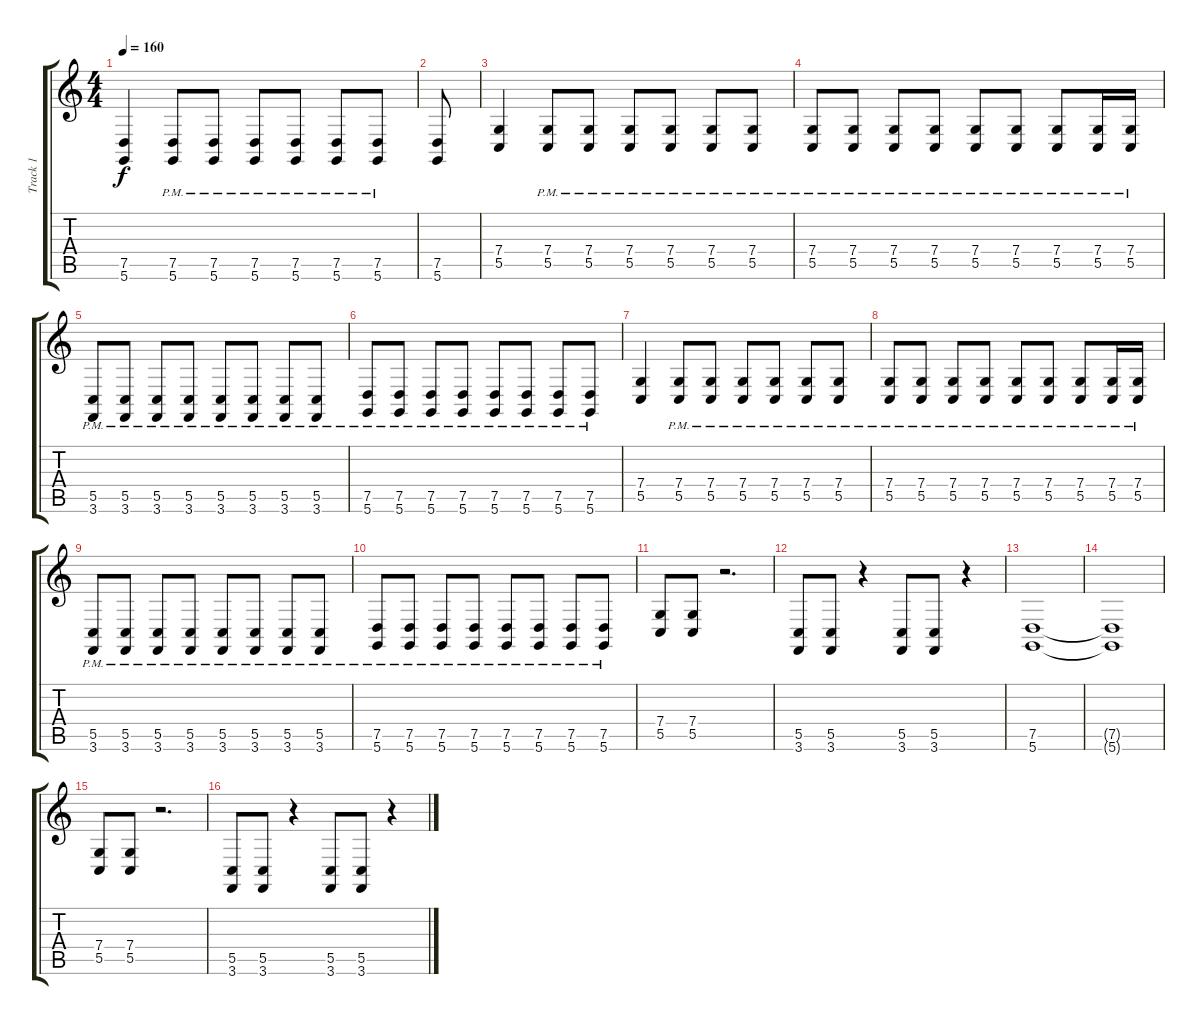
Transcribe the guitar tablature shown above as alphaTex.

\track ("Track 1" "Track 1") {instrument lead1square}
\staff {score tabs}
\tuning (D4 A3 F3 C3 G2 D2) {hide}
\ts (4 4)
\tempo 160
\clef g2
\ks c
(7.5 5.6).4{dy f} (7.5{pm} 5.6{pm}).8 (7.5{pm} 5.6{pm}).8 (7.5{pm} 5.6{pm}).8 (7.5{pm} 5.6{pm}).8 (7.5{pm} 5.6{pm}).8 (7.5{pm} 5.6{pm}).8 |
(7.5 5.6).8 |
(7.4 5.5).4 (7.4{pm} 5.5{pm}).8 (7.4{pm} 5.5{pm}).8 (7.4{pm} 5.5{pm}).8 (7.4{pm} 5.5{pm}).8 (7.4{pm} 5.5{pm}).8 (7.4{pm} 5.5{pm}).8 |
(7.4{pm} 5.5{pm}).8 (7.4{pm} 5.5{pm}).8 (7.4{pm} 5.5{pm}).8 (7.4{pm} 5.5{pm}).8 (7.4{pm} 5.5{pm}).8 (7.4{pm} 5.5{pm}).8 (7.4{pm} 5.5{pm}).8 (7.4{pm} 5.5{pm}).16 (7.4{pm} 5.5{pm}).16 |
(5.5{pm} 3.6{pm}).8 (5.5{pm} 3.6{pm}).8 (5.5{pm} 3.6{pm}).8 (5.5{pm} 3.6{pm}).8 (5.5{pm} 3.6{pm}).8 (5.5{pm} 3.6{pm}).8 (5.5{pm} 3.6{pm}).8 (5.5{pm} 3.6{pm}).8 |
(7.5{pm} 5.6{pm}).8 (7.5{pm} 5.6{pm}).8 (7.5{pm} 5.6{pm}).8 (7.5{pm} 5.6{pm}).8 (7.5{pm} 5.6{pm}).8 (7.5{pm} 5.6{pm}).8 (7.5{pm} 5.6{pm}).8 (7.5{pm} 5.6{pm}).8 |
(7.4 5.5).4 (7.4{pm} 5.5{pm}).8 (7.4{pm} 5.5{pm}).8 (7.4{pm} 5.5{pm}).8 (7.4{pm} 5.5{pm}).8 (7.4{pm} 5.5{pm}).8 (7.4{pm} 5.5{pm}).8 |
(7.4{pm} 5.5{pm}).8 (7.4{pm} 5.5{pm}).8 (7.4{pm} 5.5{pm}).8 (7.4{pm} 5.5{pm}).8 (7.4{pm} 5.5{pm}).8 (7.4{pm} 5.5{pm}).8 (7.4{pm} 5.5{pm}).8 (7.4{pm} 5.5{pm}).16 (7.4{pm} 5.5{pm}).16 |
(5.5{pm} 3.6{pm}).8 (5.5{pm} 3.6{pm}).8 (5.5{pm} 3.6{pm}).8 (5.5{pm} 3.6{pm}).8 (5.5{pm} 3.6{pm}).8 (5.5{pm} 3.6{pm}).8 (5.5{pm} 3.6{pm}).8 (5.5{pm} 3.6{pm}).8 |
(7.5{pm} 5.6{pm}).8 (7.5{pm} 5.6{pm}).8 (7.5{pm} 5.6{pm}).8 (7.5{pm} 5.6{pm}).8 (7.5{pm} 5.6{pm}).8 (7.5{pm} 5.6{pm}).8 (7.5{pm} 5.6{pm}).8 (7.5{pm} 5.6{pm}).8 |
(7.4 5.5).8 (7.4 5.5).8 r.2{d} |
(5.5 3.6).8 (5.5 3.6).8 r.4 (5.5 3.6).8 (5.5 3.6).8 r.4 |
(7.5 5.6).1 |
(7.5{t} 5.6{t}).1 |
(7.4 5.5).8 (7.4 5.5).8 r.2{d} |
(5.5 3.6).8 (5.5 3.6).8 r.4 (5.5 3.6).8 (5.5 3.6).8 r.4
